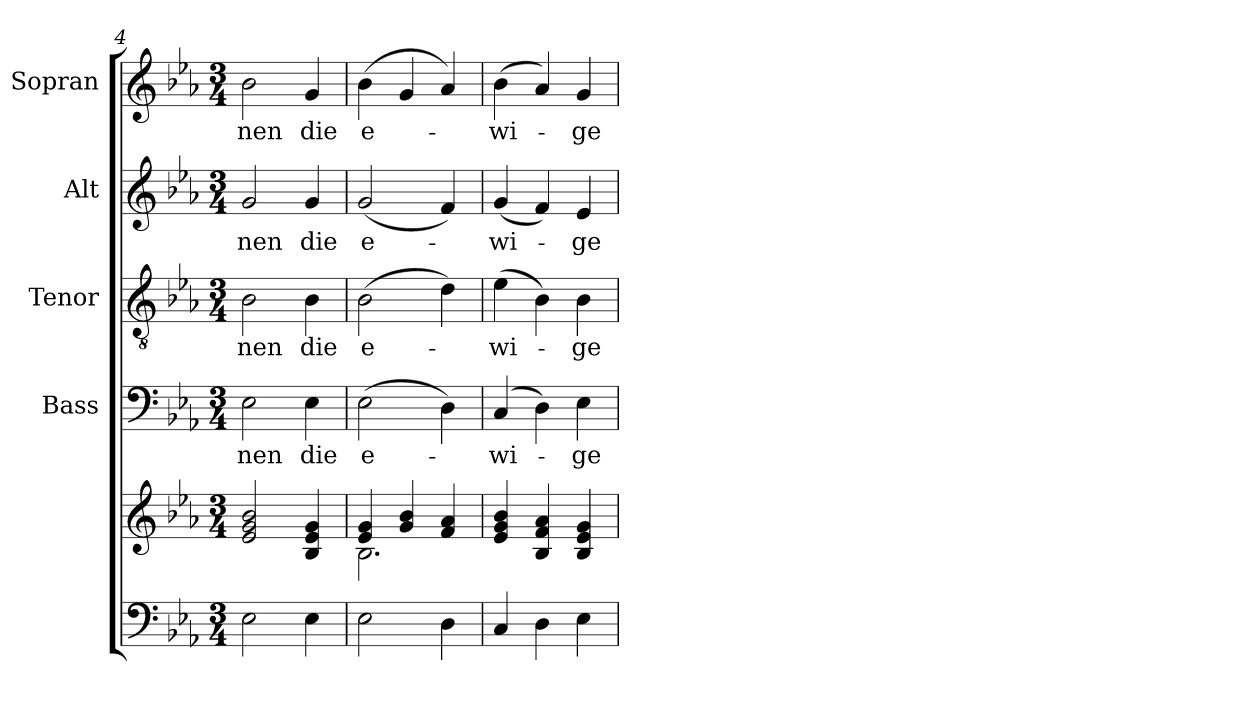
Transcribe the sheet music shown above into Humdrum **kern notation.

**kern	**kern	**kern	**text	**kern	**text	**kern	**text	**kern	**text
*part5	*part5	*part4	*part4	*part3	*part3	*part2	*part2	*part1	*part1
*staff6	*staff5	*staff4	*staff4	*staff3	*staff3	*staff2	*staff2	*staff1	*staff1
*	*	*I"Bass	*	*I"Tenor	*	*I"Alt	*	*I"Sopran	*
*	*	*I'B.	*	*I'T.	*	*I'A.	*	*I'S.	*
*clefF4	*clefG2	*clefF4	*	*clefGv2	*	*clefG2	*	*clefG2	*
*k[b-e-a-]	*k[b-e-a-]	*k[b-e-a-]	*	*k[b-e-a-]	*	*k[b-e-a-]	*	*k[b-e-a-]	*
*E-:	*E-:	*E-:	*	*E-:	*	*E-:	*	*E-:	*
*M3/4	*M3/4	*M3/4	*	*M3/4	*	*M3/4	*	*M3/4	*
=4	=4	=4	=4	=4	=4	=4	=4	=4	=4
!	!	!	!LO:LY:b	!	!LO:LY:b	!	!LO:LY:b	!	!LO:LY:b
2E-\	2e-/ 2g/ 2b-/	2E-\	-nen	2B-\	-nen	2g/	-nen	2b-\	-nen
!	!	!	!LO:LY:b	!	!LO:LY:b	!	!LO:LY:b	!	!LO:LY:b
4E-\	4B-/ 4e-/ 4g/	4E-\	die	4B-\	die	4g/	die	4g/	die
=5	=5	=5	=5	=5	=5	=5	=5	=5	=5
*	*^	*	*	*	*	*	*	*	*
!	!	!	!	!LO:LY:b	!	!LO:LY:b	!	!LO:LY:b	!	!LO:LY:b
2E-\	4e-/ 4g/	2.B-\	(>2E-\	e-	(>2B-\	e-	(<2g/	e-	(>4b-\	e-
.	4g/ 4b-/	.	.	.	.	.	.	.	4g/	.
4D\	4f/ 4a-/	.	4D\)	.	4d\)	.	4f/)	.	4a-/)	.
*	*v	*v	*	*	*	*	*	*	*	*
=6	=6	=6	=6	=6	=6	=6	=6	=6	=6
!	!	!	!LO:LY:b	!	!LO:LY:b	!	!LO:LY:b	!	!LO:LY:b
4C/	4e-/ 4g/ 4b-/	(4C/	-wi-	(>4e-\	-wi-	(<4g/	-wi-	(>4b-\	-wi-
4D\	4B-/ 4f/ 4a-/	4D\)	.	4B-\)	.	4f/)	.	4a-/)	.
!	!	!	!LO:LY:b	!	!LO:LY:b	!	!LO:LY:b	!	!LO:LY:b
4E-\	4B-/ 4e-/ 4g/	4E-\	-ge	4B-\	-ge	4e-/	-ge	4g/	-ge
=	=	=	=	=	=	=	=	=	=
*-	*-	*-	*-	*-	*-	*-	*-	*-	*-
